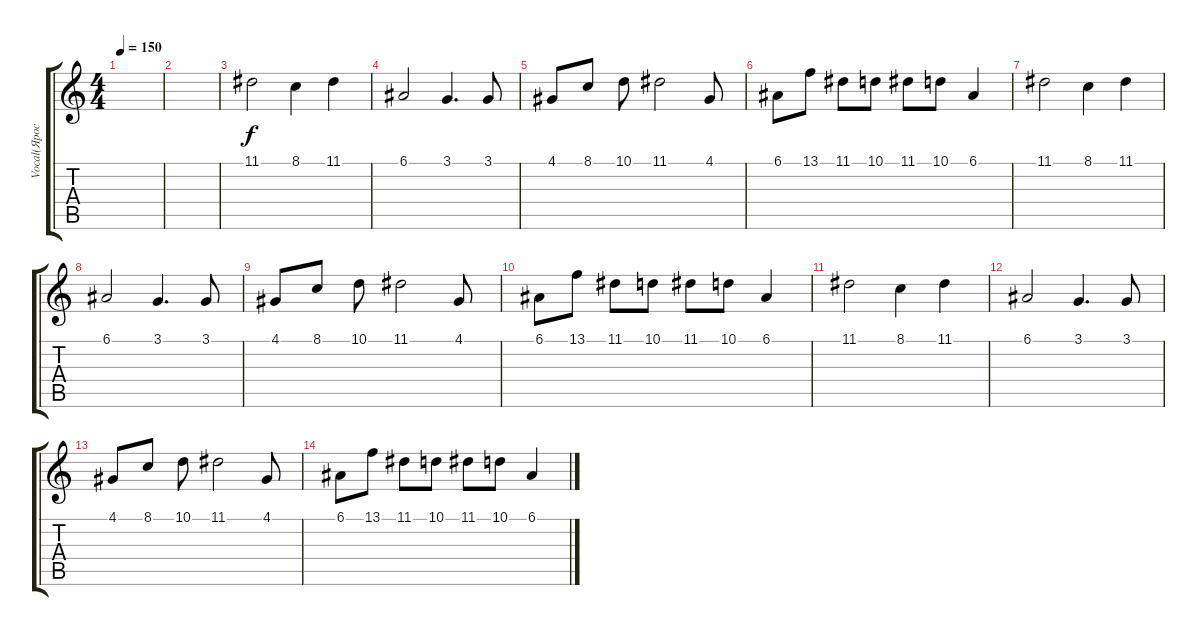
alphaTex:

\track ("Vocal(Ярослав)" "Vocal(Ярос") {instrument baritonesax}
\staff {score tabs}
\tuning (E4 B3 G3 D3 A2 E2) {hide}
\ts (4 4)
\tempo 150
\clef g2
\ks c
|
|
11.1.2 8.1.4 11.1.4 |
6.1.2 3.1.4{d} 3.1.8 |
4.1.8 8.1.8 10.1.8 11.1.2 4.1.8 |
6.1.8 13.1.8 11.1.8 10.1.8 11.1.8 10.1.8 6.1.4 |
11.1.2 8.1.4 11.1.4 |
6.1.2 3.1.4{d} 3.1.8 |
4.1.8 8.1.8 10.1.8 11.1.2 4.1.8 |
6.1.8 13.1.8 11.1.8 10.1.8 11.1.8 10.1.8 6.1.4 |
11.1.2 8.1.4 11.1.4 |
6.1.2 3.1.4{d} 3.1.8 |
4.1.8 8.1.8 10.1.8 11.1.2 4.1.8 |
6.1.8 13.1.8 11.1.8 10.1.8 11.1.8 10.1.8 6.1.4
